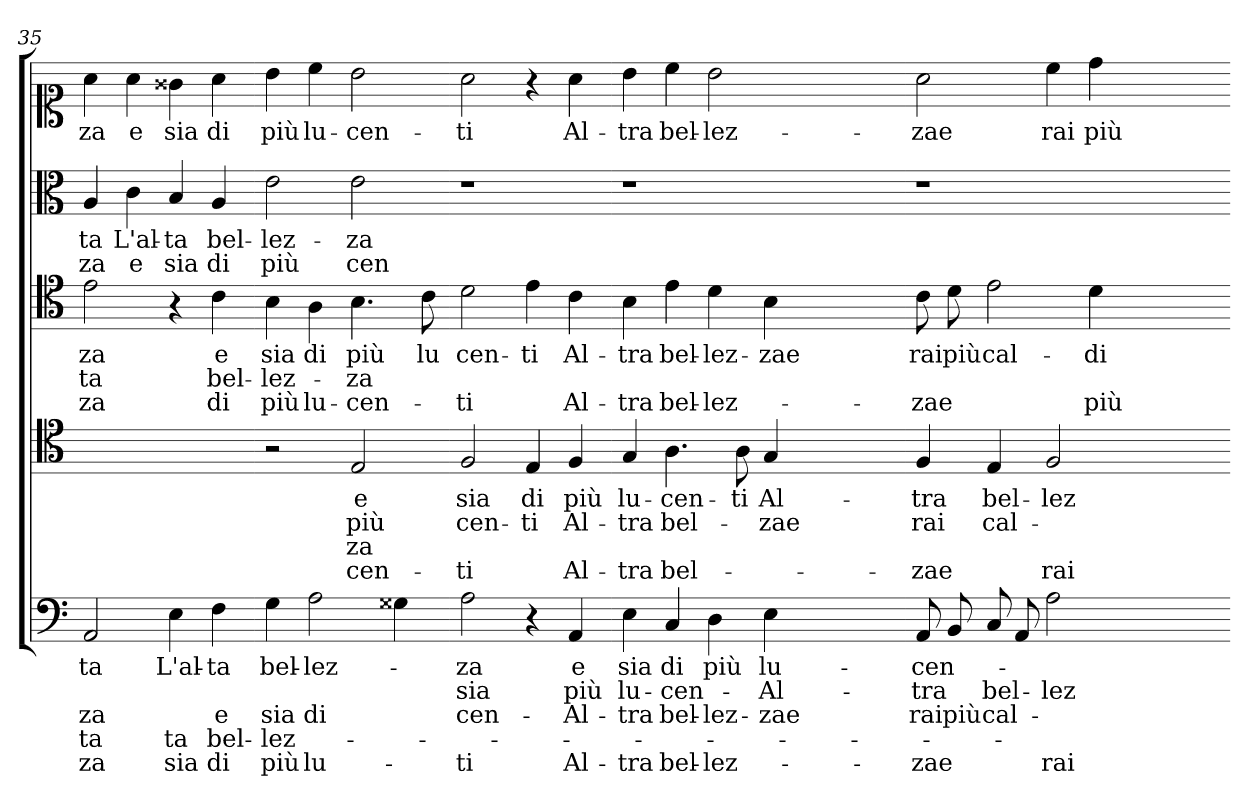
**kern	**text	**text	**text	**text	**text	**kern	**text	**text	**text	**text	**kern	**text	**text	**text	**kern	**text	**text	**kern	**text
*part5	*part5	*part5	*part5	*part5	*part5	*part4	*part4	*part4	*part4	*part4	*part3	*part3	*part3	*part3	*part2	*part2	*part2	*part1	*part1
*staff5	*staff5	*staff5	*staff5	*staff5	*staff5	*staff4	*staff4	*staff4	*staff4	*staff4	*staff3	*staff3	*staff3	*staff3	*staff2	*staff2	*staff2	*staff1	*staff1
*clefF4	*	*	*	*	*	*clefC4	*	*	*	*	*clefC4	*	*	*	*clefC3	*	*	*clefC1	*
*k[]	*	*	*	*	*	*k[]	*	*	*	*	*k[]	*	*	*	*k[]	*	*	*k[]	*
=35	=35	=35	=35	=35	=35	=35	=35	=35	=35	=35	=35	=35	=35	=35	=35	=35	=35	=35	=35
2AA	ta	.	za	ta	za	1ryy	.	.	.	.	2e	za	ta	za	4A	ta	za	4a	za
.	.	.	.	.	.	.	.	.	.	.	.	.	.	.	4c	L'al-	e	4a	e
4E	L'al-	.	.	ta	sia	.	.	.	.	.	4r	.	.	.	4B	ta	sia	4g##X	sia
4F	ta	.	e	bel-	di	.	.	.	.	.	4c	e	bel-	di	4A	bel-	di	4a	di
=36-	=36-	=36-	=36-	=36-	=36-	=36-	=36-	=36-	=36-	=36-	=36-	=36-	=36-	=36-	=36-	=36-	=36-	=36-	=36-
4G	bel-	.	sia	lez-	più	2r	.	.	.	.	4B	sia	lez-	più	2e	lez-	più	4b	più
2A	lez-	.	di	.	lu-	.	.	.	.	.	4A	di	.	lu-	.	.	.	4cc	lu-
.	.	.	.	.	.	2E	e	più	za	cen-	4.B	più	za	cen-	2e	za	cen-	2b	cen-
4G##X	.	.	.	.	.	.	.	.	.	.	.	.	.	.	.	.	.	.	.
.	.	.	.	.	.	.	.	.	.	.	8c	lu	.	.	.	.	.	.	.
=37-	=37-	=37-	=37-	=37-	=37-	=37-	=37-	=37-	=37-	=37-	=37-	=37-	=37-	=37-	=37-	=37-	=37-	=37-	=37-
2A	za	sia	cen-	.	ti	2F	sia	cen-	.	ti	2d	cen-	.	ti	1r	.	.	2a	ti
4r	.	.	.	.	.	4E	di	ti	.	.	4e	ti	.	.	.	.	.	4r	.
4AA	e	più	Al-	.	Al-	4F	più	Al-	.	Al-	4c	Al-	.	Al-	.	.	.	4a	Al-
=38-	=38-	=38-	=38-	=38-	=38-	=38-	=38-	=38-	=38-	=38-	=38-	=38-	=38-	=38-	=38-	=38-	=38-	=38-	=38-
4E	sia	lu-	tra	.	tra	4G	lu-	tra	.	tra	4B	tra	.	tra	1r	.	.	4b	tra
4C	di	cen-	bel-	.	bel-	4.A	cen-	bel-	.	bel-	4e	bel-	.	bel-	.	.	.	4cc	bel-
4D	più	.	lez-	.	lez-	.	.	.	.	.	4d	lez-	.	lez-	.	.	.	2b	lez-
.	.	.	.	.	.	8A	ti	.	.	.	.	.	.	.	.	.	.	.	.
4E	lu-	Al-	zae	.	.	4G	Al-	zae	.	.	4B	zae	.	.	.	.	.	.	.
1ryy	.	.	.	.	.	1ryy	.	.	.	.	1ryy	.	.	.	1ryy	.	.	1ryy	.
=39-	=39-	=39-	=39-	=39-	=39-	=39-	=39-	=39-	=39-	=39-	=39-	=39-	=39-	=39-	=39-	=39-	=39-	=39-	=39-
8AA	cen-	tra	rai	.	zae	4F	tra	rai	.	zae	8c	rai	.	zae	1r	.	.	2a	zae
8BB	.	.	più	.	.	.	.	.	.	.	8d	più	.	.	.	.	.	.	.
8C	.	bel-	cal-	.	.	4E	bel-	cal-	.	.	2e	cal-	.	.	.	.	.	.	.
8AA	.	.	.	.	.	.	.	.	.	.	.	.	.	.	.	.	.	.	.
2A	.	lez-	.	.	rai	2F	lez-	.	.	rai	.	.	.	.	.	.	.	4cc	rai
.	.	.	.	.	.	.	.	.	.	.	4d	di	.	più	.	.	.	4dd	più
1ryy	.	.	.	.	.	1ryy	.	.	.	.	1ryy	.	.	.	1ryy	.	.	1ryy	.
=-	=-	=-	=-	=-	=-	=-	=-	=-	=-	=-	=-	=-	=-	=-	=-	=-	=-	=-	=-
*-	*-	*-	*-	*-	*-	*-	*-	*-	*-	*-	*-	*-	*-	*-	*-	*-	*-	*-	*-
